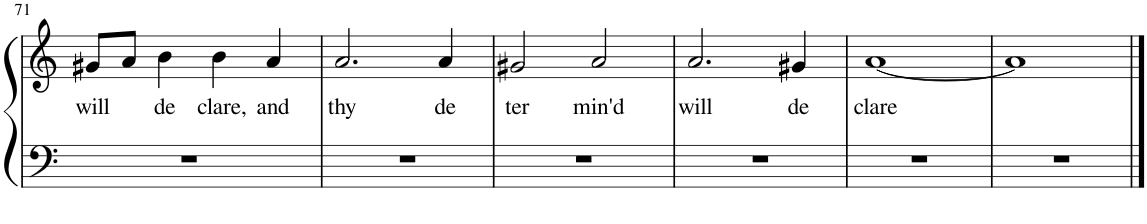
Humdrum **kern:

**kern	**kern	**text
*part1	*part1	*part1
*staff2	*staff1	*staff1
*I"Piano	*	*
*I'Pno.	*	*
!!LO:PB:g=z
*clefF4	*clefG2	*
*k[]	*k[]	*
*M4/4	*M4/4	*
*met(c)	*met(c)	*
=71	=71	=71
!	!	!LO:LY:b
1r	8g#X/L	will
.	8a/J	.
!	!	!LO:LY:b
.	4b\	de
!	!	!LO:LY:b
.	4b\	clare,
!	!	!LO:LY:b
.	4a/	and
=72	=72	=72
!	!	!LO:LY:b
1r	2.a/	thy
!	!	!LO:LY:b
.	4a/	de
=73	=73	=73
!	!	!LO:LY:b
1r	2g#X/	ter
!	!	!LO:LY:b
.	2a/	min'd
=74	=74	=74
!	!	!LO:LY:b
1r	2.a/	will
!	!	!LO:LY:b
.	4g#X/	de
=75	=75	=75
!	!	!LO:LY:b
1r	[1a	clare
=76	=76	=76
1r	1a]	.
==	==	==
*-	*-	*-
